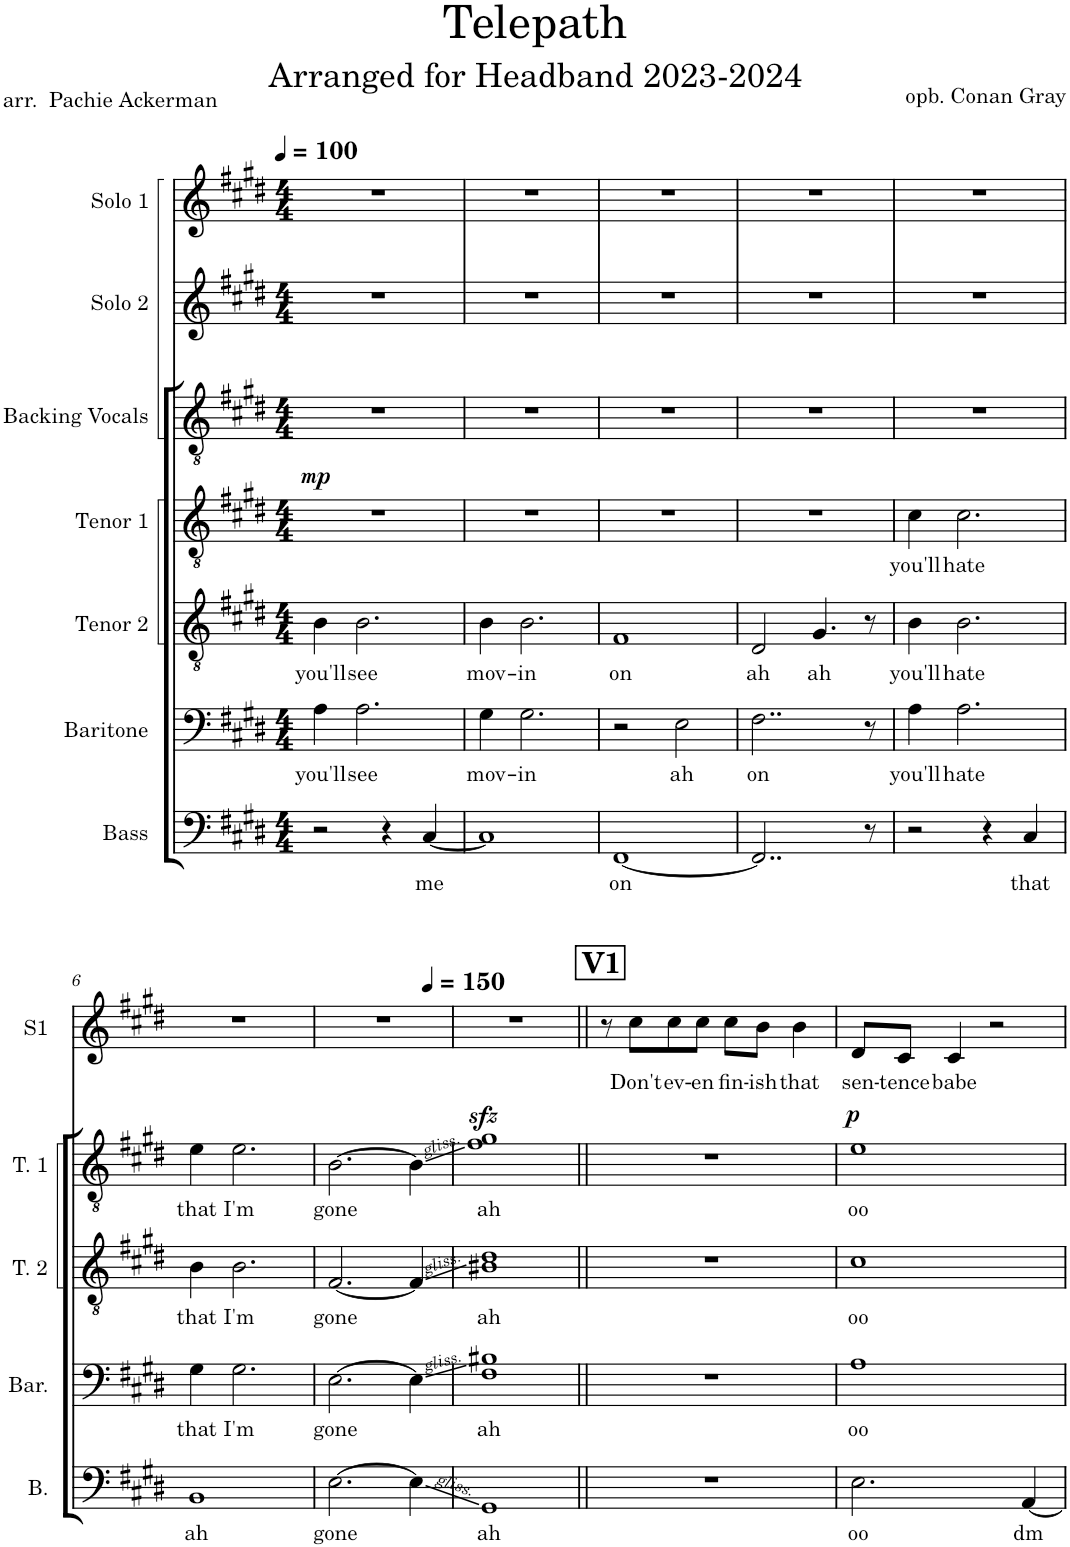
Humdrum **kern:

**kern	**text	**kern	**text	**kern	**text	**kern	**text	**dynam	**kern	**kern	**kern	**text
*part7	*part7	*part6	*part6	*part5	*part5	*part4	*part4	*part4	*part3	*part2	*part1	*part1
*staff7	*staff7	*staff6	*staff6	*staff5	*staff5	*staff4	*staff4	*staff4	*staff3	*staff2	*staff1	*staff1
*I"Bass	*	*I"Baritone	*	*I"Tenor 2	*	*I"Tenor 1	*	*	*I"Backing Vocals	*I"Solo 2	*I"Solo 1	*
*I'B.	*	*I'Bar.	*	*I'T. 2	*	*I'T. 1	*	*	*I'B. V.	*I'S2	*I'S1	*
*clefF4	*	*clefF4	*	*clefGv2	*	*clefGv2	*	*	*clefGv2	*clefG2	*clefG2	*
*k[f#c#g#d#]	*	*k[f#c#g#d#]	*	*k[f#c#g#d#]	*	*k[f#c#g#d#]	*	*	*k[f#c#g#d#]	*k[f#c#g#d#]	*k[f#c#g#d#]	*
*M4/4	*	*M4/4	*	*M4/4	*	*M4/4	*	*	*M4/4	*M4/4	*M4/4	*
*MM100	*	*MM100	*	*MM100	*	*MM100	*	*	*MM100	*MM100	*MM100	*
=1	=1	=1	=1	=1	=1	=1	=1	=1	=1	=1	=1	=1
!	!	!	!LO:LY:b	!	!LO:LY:b	!	!	!LO:DY:a	!	!	!	!
2r	.	4A\	you'll	4B\	you'll	1r	.	mp	1r	1r	1r	.
!	!	!	!LO:LY:b	!	!LO:LY:b	!	!	!	!	!	!	!
.	.	2.A\	see	2.B\	see	.	.	.	.	.	.	.
4r	.	.	.	.	.	.	.	.	.	.	.	.
!	!LO:LY:b	!	!	!	!	!	!	!	!	!	!	!
[4C#/	me	.	.	.	.	.	.	.	.	.	.	.
=2	=2	=2	=2	=2	=2	=2	=2	=2	=2	=2	=2	=2
!	!	!	!LO:LY:b	!	!LO:LY:b	!	!	!	!	!	!	!
1C#]	.	4G#\	mov-	4B\	mov-	1r	.	.	1r	1r	1r	.
!	!	!	!LO:LY:b	!	!LO:LY:b	!	!	!	!	!	!	!
.	.	2.G#\	-in	2.B\	-in	.	.	.	.	.	.	.
=3	=3	=3	=3	=3	=3	=3	=3	=3	=3	=3	=3	=3
!	!LO:LY:b	!	!	!	!LO:LY:b	!	!	!	!	!	!	!
[1FF#	on	2r	.	1F#	on	1r	.	.	1r	1r	1r	.
!	!	!	!LO:LY:b	!	!	!	!	!	!	!	!	!
.	.	2E\	ah	.	.	.	.	.	.	.	.	.
=4	=4	=4	=4	=4	=4	=4	=4	=4	=4	=4	=4	=4
!	!	!	!LO:LY:b	!	!LO:LY:b	!	!	!	!	!	!	!
2..FF#/]	.	2..F#\	on	2D#/	ah	1r	.	.	1r	1r	1r	.
!	!	!	!	!	!LO:LY:b	!	!	!	!	!	!	!
.	.	.	.	4.G#/	ah	.	.	.	.	.	.	.
8r	.	8r	.	8r	.	.	.	.	.	.	.	.
=5	=5	=5	=5	=5	=5	=5	=5	=5	=5	=5	=5	=5
!	!	!	!LO:LY:b	!	!LO:LY:b	!	!LO:LY:b	!	!	!	!	!
2r	.	4A\	you'll	4B\	you'll	4c#\	you'll	.	1r	1r	1r	.
!	!	!	!LO:LY:b	!	!LO:LY:b	!	!LO:LY:b	!	!	!	!	!
.	.	2.A\	hate	2.B\	hate	2.c#\	hate	.	.	.	.	.
4r	.	.	.	.	.	.	.	.	.	.	.	.
!	!LO:LY:b	!	!	!	!	!	!	!	!	!	!	!
4C#/	that	.	.	.	.	.	.	.	.	.	.	.
!!LO:LB:g=z
=6	=6	=6	=6	=6	=6	=6	=6	=6	=6	=6	=6	=6
!	!LO:LY:b	!	!LO:LY:b	!	!LO:LY:b	!	!LO:LY:b	!	!	!	!	!
1BB	ah	4G#\	that	4B\	that	4e\	that	.	1r	1r	1r	.
!	!	!	!LO:LY:b	!	!LO:LY:b	!	!LO:LY:b	!	!	!	!	!
.	.	2.G#\	I'm	2.B\	I'm	2.e\	I'm	.	.	.	.	.
=7	=7	=7	=7	=7	=7	=7	=7	=7	=7	=7	=7	=7
!	!LO:LY:b	!	!LO:LY:b	!	!LO:LY:b	!	!LO:LY:b	!	!	!	!	!
[2.E\	gone	[2.E\	gone	[2.F#/	gone	[2.B\	gone	.	1r	1r	1r	.
4E\]	.	4E\]	.	4F#/]	.	4B\]	.	.	.	.	.	.
=8	=8	=8	=8	=8	=8	=8	=8	=8	=8	=8	=8	=8
*	*	*	*	*	*	*	*	*	*	*	*MM150	*
!	!LO:LY:b	!	!LO:LY:b	!	!LO:LY:b	!	!LO:LY:b	!	!	!	!	!
1GG#	ah	1F# 1B#X	ah	1B#X 1d#	ah	1f#zz> 1g#zz>	ah	.	1r	1r	1r	.
!!LO:REH:place=s1:a:B:cj:fs=14:t=V1
=9||	=9||	=9||	=9||	=9||	=9||	=9||	=9||	=9||	=9||	=9||	=9||	=9||
1r	.	1r	.	1r	.	1r	.	.	1r	1r	8r	.
!	!	!	!	!	!	!	!	!	!	!	!	!LO:LY:b
.	.	.	.	.	.	.	.	.	.	.	8cc#\L	Don't
!	!	!	!	!	!	!	!	!	!	!	!	!LO:LY:b
.	.	.	.	.	.	.	.	.	.	.	8cc#\	ev-
!	!	!	!	!	!	!	!	!	!	!	!	!LO:LY:b
.	.	.	.	.	.	.	.	.	.	.	8cc#\J	-en
!	!	!	!	!	!	!	!	!	!	!	!	!LO:LY:b
.	.	.	.	.	.	.	.	.	.	.	8cc#\L	fin-
!	!	!	!	!	!	!	!	!	!	!	!	!LO:LY:b
.	.	.	.	.	.	.	.	.	.	.	8b\J	-ish
!	!	!	!	!	!	!	!	!	!	!	!	!LO:LY:b
.	.	.	.	.	.	.	.	.	.	.	4b\	that
=10	=10	=10	=10	=10	=10	=10	=10	=10	=10	=10	=10	=10
!	!LO:LY:b	!	!LO:LY:b	!	!LO:LY:b	!	!LO:LY:b	!LO:DY:a	!	!	!	!LO:LY:b
2.E\	oo	1A	oo	1c#	oo	1e	oo	p	1r	1r	8d#/L	sen-
!	!	!	!	!	!	!	!	!	!	!	!	!LO:LY:b
.	.	.	.	.	.	.	.	.	.	.	8c#/J	-tence
!	!	!	!	!	!	!	!	!	!	!	!	!LO:LY:b
.	.	.	.	.	.	.	.	.	.	.	4c#/	babe
.	.	.	.	.	.	.	.	.	.	.	2r	.
!	!LO:LY:b	!	!	!	!	!	!	!	!	!	!	!
[4AA/	dm	.	.	.	.	.	.	.	.	.	.	.
=	=	=	=	=	=	=	=	=	=	=	=	=
*-	*-	*-	*-	*-	*-	*-	*-	*-	*-	*-	*-	*-
